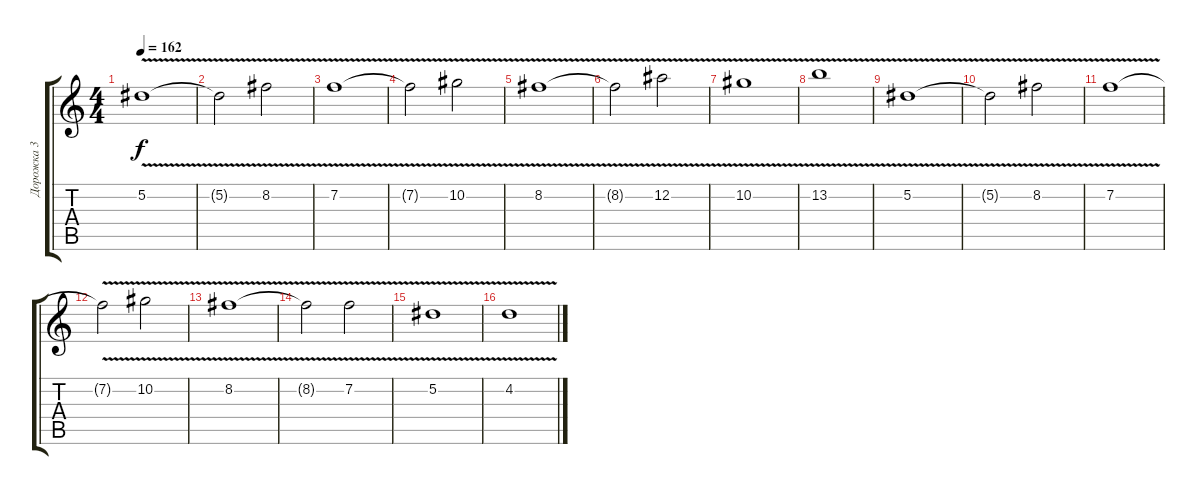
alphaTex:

\track ("Дорожка 3" "Дорожка 3") {instrument overdrivenguitar}
\staff {score tabs}
\tuning (Eb4 Bb3 Gb3 Db3 Ab2 Eb2) {hide}
\ts (4 4)
\tempo 162
\clef g2
\ks c
5.2{v}.1{dy f} |
5.2{t}.2 8.2{v}.2 |
7.2{v}.1 |
7.2{t}.2 10.2{v}.2 |
8.2{v}.1 |
8.2{t}.2 12.2{v}.2 |
10.2{v}.1 |
13.2{v}.1 |
5.2{v}.1 |
5.2{t}.2 8.2{v}.2 |
7.2{v}.1 |
7.2{t}.2 10.2{v}.2 |
8.2{v}.1 |
8.2{t}.2 7.2{v}.2 |
5.2{v}.1 |
4.2{v}.1
